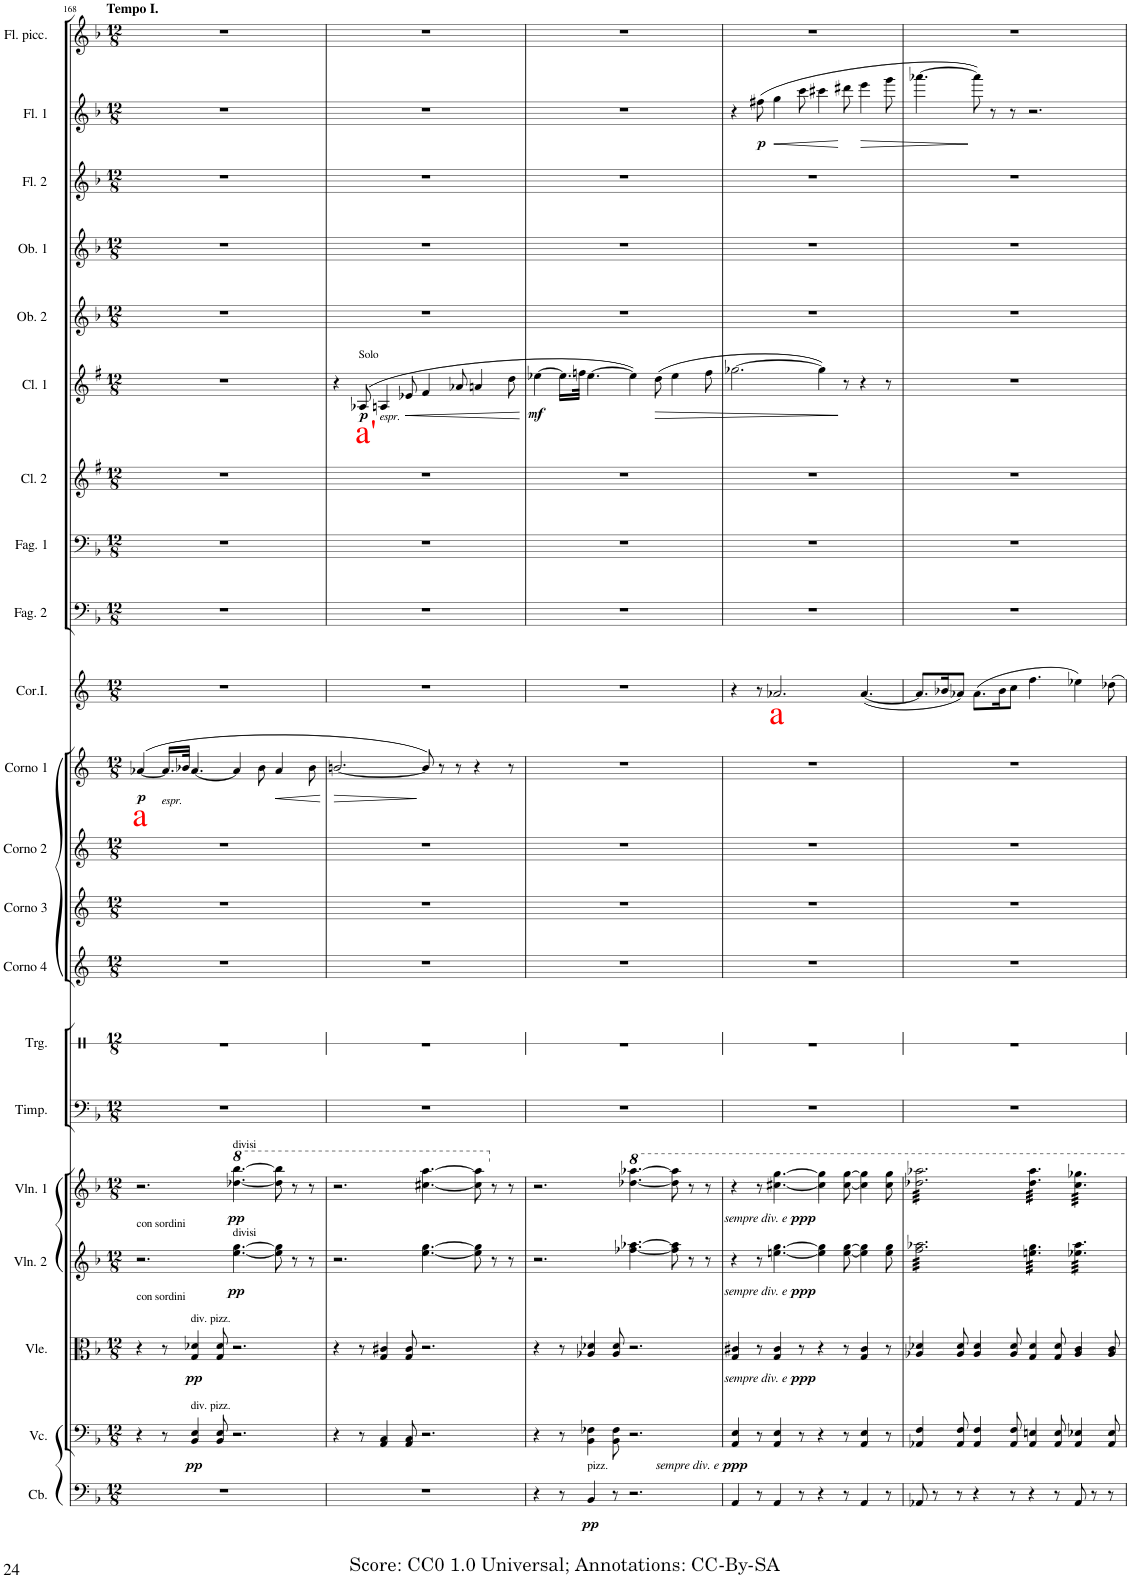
**kern	**dynam	**kern	**dynam	**kern	**dynam	**kern	**dynam	**kern	**dynam	**kern	**kern	**kern	**kern	**kern	**kern	**text	**dynam	**kern	**text	**kern	**kern	**kern	**kern	**text	**dynam	**kern	**kern	**kern	**kern	**dynam	**kern
*part21	*part21	*part20	*part20	*part19	*part19	*part18	*part18	*part17	*part17	*part16	*part15	*part14	*part13	*part12	*part11	*part11	*part11	*part10	*part10	*part9	*part8	*part7	*part6	*part6	*part6	*part5	*part4	*part3	*part2	*part2	*part1
*staff21	*staff21	*staff20	*staff20	*staff19	*staff19	*staff18	*staff18	*staff17	*staff17	*staff16	*staff15	*staff14	*staff13	*staff12	*staff11	*staff11	*staff11	*staff10	*staff10	*staff9	*staff8	*staff7	*staff6	*staff6	*staff6	*staff5	*staff4	*staff3	*staff2	*staff2	*staff1
*I"Contrabassi	*	*I"Violoncelli	*	*I"Viole	*	*I"Violini 2	*	*I"Violini  1	*	*I"Timpani	*I"Triangolo	*I"Corno in F 4	*I"Corno in F 3	*I"Corno in F 2	*I"Corno in F 1	*	*	*I"Corno Inglese	*	*I"Fagotto 2	*I"Fagotto 1	*I"Bb Clarinetto 2	*I"Bb Clarinetto 1	*	*	*I"Oboe 2	*I"Oboe 1	*I"Flauto 2	*I"Flauto 1	*	*I"Flauto Piccolo
*I'Cb.	*	*I'Vc.	*	*I'Vle.	*	*I'Vln. 2	*	*I'Vln. 1	*	*I'Timp.	*I'Trg.	*I'Corno 4	*I'Corno 3	*I'Corno 2	*I'Corno 1	*	*	*I'Cor.I.	*	*I'Fag. 2	*I'Fag. 1	*I'Cl. 2	*I'Cl. 1	*	*	*I'Ob. 2	*I'Ob. 1	*I'Fl. 2	*I'Fl. 1	*	*I'Fl. picc.
!!LO:PB:g=z
*clefF4	*	*clefF4	*	*clefC3	*	*clefG2	*	*clefG2	*	*clefF4	*clefX	*clefG2	*clefG2	*clefG2	*clefG2	*	*	*clefG2	*	*clefF4	*clefF4	*clefG2	*clefG2	*	*	*clefG2	*clefG2	*clefG2	*clefG2	*	*clefG2
*Trd7c12	*	*	*	*	*	*	*	*	*	*	*	*Trd4c7	*Trd4c7	*Trd4c7	*Trd4c7	*	*	*Trd4c7	*	*	*	*Trd1c2	*Trd1c2	*	*	*	*	*	*	*	*Trd-7c-12
*k[b-]	*	*k[b-]	*	*k[b-]	*	*k[b-]	*	*k[b-]	*	*k[b-]	*k[]	*k[]	*k[]	*k[]	*k[]	*	*	*k[]	*	*k[b-]	*k[b-]	*k[f#]	*k[f#]	*	*	*k[b-]	*k[b-]	*k[b-]	*k[b-]	*	*k[b-]
*M12/8	*	*M12/8	*	*M12/8	*	*M12/8	*	*M12/8	*	*M12/8	*M12/8	*M12/8	*M12/8	*M12/8	*M12/8	*	*	*M12/8	*	*M12/8	*M12/8	*M12/8	*M12/8	*	*	*M12/8	*M12/8	*M12/8	*M12/8	*	*M12/8
=168	=168	=168	=168	=168	=168	=168	=168	=168	=168	=168	=168	=168	=168	=168	=168	=168	=168	=168	=168	=168	=168	=168	=168	=168	=168	=168	=168	=168	=168	=168	=168
!	!	!	!	!	!	!	!	!	!	!	!	!	!	!	!	!	!	!	!	!	!	!	!	!	!	!	!	!	!	!	!LO:TX:a:B:t=Tempo I.
!	!	!	!	!	!	!	!	!LO:TX:b:t=con sordini	!	!	!	!	!	!	!	!	!	!	!	!	!	!	!	!	!	!	!	!	!	!	!
!	!	!	!	!	!	!LO:TX:b:t=con sordini	!	!	!	!	!	!	!	!	!	!	!	!	!	!	!	!	!	!	!	!	!	!	!	!	!
!	!	!	!	!	!	!	!	!	!	!	!	!	!	!	!	!LO:LY:b:color=#FF0000	!LO:DY:b	!	!	!	!	!	!	!	!	!	!	!	!	!	!
1.r	.	4r	.	4r	.	2.r	.	2.r	.	1.r	1.r	1.r	1.r	1.r	([4a-X/	a	p	1.r	.	1.r	1.r	1.r	1.r	.	.	1.r	1.r	1.r	1.r	.	1.r
!	!	!	!	!	!	!	!	!	!	!	!	!	!	!	!LO:TX:b:i:t=espr.	!	!	!	!	!	!	!	!	!	!	!	!	!	!	!	!
.	.	8r	.	8r	.	.	.	.	.	.	.	.	.	.	16.a-/LL]	.	.	.	.	.	.	.	.	.	.	.	.	.	.	.	.
.	.	.	.	.	.	.	.	.	.	.	.	.	.	.	32b-X/JJk	.	.	.	.	.	.	.	.	.	.	.	.	.	.	.	.
!	!	!	!	!LO:TX:a:t=div. pizz.	!	!	!	!	!	!	!	!	!	!	!	!	!	!	!	!	!	!	!	!	!	!	!	!	!	!	!
!	!	!LO:TX:a:t=div. pizz.	!	!	!	!	!	!	!	!	!	!	!	!	!	!	!	!	!	!	!	!	!	!	!	!	!	!	!	!	!
!	!	!	!LO:DY:b	!	!LO:DY:b	!	!	!	!	!	!	!	!	!	!	!	!	!	!	!	!	!	!	!	!	!	!	!	!	!	!
.	.	4BB-/ 4E/	pp	4G/ 4d-X/	pp	.	.	.	.	.	.	.	.	.	[4.a-/	.	.	.	.	.	.	.	.	.	.	.	.	.	.	.	.
.	.	8BB-/ 8E/	.	8G/ 8d-/	.	.	.	.	.	.	.	.	.	.	.	.	.	.	.	.	.	.	.	.	.	.	.	.	.	.	.
*	*	*	*	*	*	*	*	*8va	*	*	*	*	*	*	*	*	*	*	*	*	*	*	*	*	*	*	*	*	*	*	*
!	!	!	!	!	!	!	!	!LO:TX:a:t=divisi	!	!	!	!	!	!	!	!	!	!	!	!	!	!	!	!	!	!	!	!	!	!	!
!	!	!	!	!	!	!LO:TX:a:t=divisi	!	!	!	!	!	!	!	!	!	!	!	!	!	!	!	!	!	!	!	!	!	!	!	!	!
!	!	!	!	!	!	!	!LO:DY:b	!	!LO:DY:b	!	!	!	!	!	!	!	!	!	!	!	!	!	!	!	!	!	!	!	!	!	!
.	.	2.r	.	2.r	.	[4.ee\ [4.gg\	pp	[4.ddd-X\ [4.bbb-\	pp	.	.	.	.	.	4a-/]	.	.	.	.	.	.	.	.	.	.	.	.	.	.	.	.
.	.	.	.	.	.	.	.	.	.	.	.	.	.	.	8b-\	.	.	.	.	.	.	.	.	.	.	.	.	.	.	.	.
!	!	!	!	!	!	!	!	!	!	!	!	!	!	!	!	!	!LO:HP:b	!	!	!	!	!	!	!	!	!	!	!	!	!	!
.	.	.	.	.	.	8ee\] 8gg\]	.	8ddd-\] 8bbb-\]	.	.	.	.	.	.	4a-/	.	<	.	.	.	.	.	.	.	.	.	.	.	.	.	.
.	.	.	.	.	.	8r	.	8r	.	.	.	.	.	.	.	.	.	.	.	.	.	.	.	.	.	.	.	.	.	.	.
.	.	.	.	.	.	8r	.	8r	.	.	.	.	.	.	8b-\	.	.	.	.	.	.	.	.	.	.	.	.	.	.	.	.
.	.	.	.	.	.	.	.	.	.	.	.	.	.	.	.	.	[	.	.	.	.	.	.	.	.	.	.	.	.	.	.
=169	=169	=169	=169	=169	=169	=169	=169	=169	=169	=169	=169	=169	=169	=169	=169	=169	=169	=169	=169	=169	=169	=169	=169	=169	=169	=169	=169	=169	=169	=169	=169
!	!	!	!	!	!	!	!	!	!	!	!	!	!	!	!	!	!LO:HP:b	!	!	!	!	!	!	!	!	!	!	!	!	!	!
1.r	.	4r	.	4r	.	2.r	.	2.r	.	1.r	1.r	1.r	1.r	1.r	[2.bn/	.	>	1.r	.	1.r	1.r	1.r	4r	.	.	1.r	1.r	1.r	1.r	.	1.r
!	!	!	!	!	!	!	!	!	!	!	!	!	!	!	!	!	!	!	!	!	!	!	!LO:TX:a:t=Solo	!	!	!	!	!	!	!	!
!	!	!	!	!	!	!	!	!	!	!	!	!	!	!	!	!	!	!	!	!	!	!	!	!LO:LY:b:color=#FF0000	!LO:DY:b	!	!	!	!	!	!
.	.	8r	.	8r	.	.	.	.	.	.	.	.	.	.	.	.	.	.	.	.	.	.	(8A-X/	a'	p	.	.	.	.	.	.
!	!	!	!	!	!	!	!	!	!	!	!	!	!	!	!	!	!	!	!	!	!	!	!LO:TX:b:i:t=espr.	!	!	!	!	!	!	!	!
.	.	4AA/ 4C/	.	4G/ 4c#X/	.	.	.	.	.	.	.	.	.	.	.	.	.	.	.	.	.	.	4An/	.	.	.	.	.	.	.	.
!	!	!	!	!	!	!	!	!	!	!	!	!	!	!	!	!	!	!	!	!	!	!	!	!	!LO:HP:b	!	!	!	!	!	!
.	.	8AA/ 8C/	.	8G/ 8c#/	.	.	.	.	.	.	.	.	.	.	.	.	.	.	.	.	.	.	8e-X/	.	<	.	.	.	.	.	.
.	.	2.r	.	2.r	.	[4.ee\ [4.gg\	.	[4.ccc#X\ [4.aaa\	.	.	.	.	.	.	8b/])	.	]	.	.	.	.	.	4f#/	.	.	.	.	.	.	.	.
.	.	.	.	.	.	.	.	.	.	.	.	.	.	.	8r	.	.	.	.	.	.	.	.	.	.	.	.	.	.	.	.
.	.	.	.	.	.	.	.	.	.	.	.	.	.	.	8r	.	.	.	.	.	.	.	8a-X/	.	.	.	.	.	.	.	.
.	.	.	.	.	.	8ee\] 8gg\]	.	8ccc#\] 8aaa\]	.	.	.	.	.	.	4r	.	.	.	.	.	.	.	4an/	.	.	.	.	.	.	.	.
*	*	*	*	*	*	*	*	*X8va	*	*	*	*	*	*	*	*	*	*	*	*	*	*	*	*	*	*	*	*	*	*	*
.	.	.	.	.	.	8r	.	8r	.	.	.	.	.	.	.	.	.	.	.	.	.	.	.	.	.	.	.	.	.	.	.
.	.	.	.	.	.	8r	.	8r	.	.	.	.	.	.	8r	.	.	.	.	.	.	.	8dd\	.	.	.	.	.	.	.	.
.	.	.	.	.	.	.	.	.	.	.	.	.	.	.	.	.	.	.	.	.	.	.	.	.	[	.	.	.	.	.	.
=170	=170	=170	=170	=170	=170	=170	=170	=170	=170	=170	=170	=170	=170	=170	=170	=170	=170	=170	=170	=170	=170	=170	=170	=170	=170	=170	=170	=170	=170	=170	=170
!	!	!	!	!	!	!	!	!	!	!	!	!	!	!	!	!	!	!	!	!	!	!	!	!	!LO:DY:b	!	!	!	!	!	!
4r	.	4r	.	4r	.	2.r	.	2.r	.	1.r	1.r	1.r	1.r	1.r	1.r	.	.	1.r	.	1.r	1.r	1.r	[>4ee-X\	.	mf	1.r	1.r	1.r	1.r	.	1.r
8r	.	8r	.	8r	.	.	.	.	.	.	.	.	.	.	.	.	.	.	.	.	.	.	16.ee-\LL]	.	.	.	.	.	.	.	.
.	.	.	.	.	.	.	.	.	.	.	.	.	.	.	.	.	.	.	.	.	.	.	32ffn\JJk	.	.	.	.	.	.	.	.
!LO:TX:a:t=pizz.	!	!	!	!	!	!	!	!	!	!	!	!	!	!	!	!	!	!	!	!	!	!	!	!	!	!	!	!	!	!	!
!	!LO:DY:b	!	!	!	!	!	!	!	!	!	!	!	!	!	!	!	!	!	!	!	!	!	!	!	!	!	!	!	!	!	!
4BB-/	pp	4BB-\ 4F-X\	.	4A-X/ 4d-X/	.	.	.	.	.	.	.	.	.	.	.	.	.	.	.	.	.	.	[>4.ee-\	.	.	.	.	.	.	.	.
8r	.	8BB-\ 8F-\	.	8A-/ 8d-/	.	.	.	.	.	.	.	.	.	.	.	.	.	.	.	.	.	.	.	.	.	.	.	.	.	.	.
2.r	.	2.r	.	2.r	.	[4.ff-X\ [4.aa-X\	.	[4.ddd-X\ [4.aaa-X\	.	.	.	.	.	.	.	.	.	.	.	.	.	.	4ee-\])	.	.	.	.	.	.	.	.
!	!	!	!	!	!	!	!	!	!	!	!	!	!	!	!	!	!	!	!	!	!	!	!	!	!LO:HP:b	!	!	!	!	!	!
.	.	.	.	.	.	.	.	.	.	.	.	.	.	.	.	.	.	.	.	.	.	.	(>8dd\	.	>	.	.	.	.	.	.
.	.	.	.	.	.	8ff-\] 8aa-\]	.	8ddd-\] 8aaa-\]	.	.	.	.	.	.	.	.	.	.	.	.	.	.	4ee-\	.	.	.	.	.	.	.	.
.	.	.	.	.	.	8r	.	8r	.	.	.	.	.	.	.	.	.	.	.	.	.	.	.	.	.	.	.	.	.	.	.
.	.	.	.	.	.	8r	.	8r	.	.	.	.	.	.	.	.	.	.	.	.	.	.	8ff\	.	.	.	.	.	.	.	.
=171	=171	=171	=171	=171	=171	=171	=171	=171	=171	=171	=171	=171	=171	=171	=171	=171	=171	=171	=171	=171	=171	=171	=171	=171	=171	=171	=171	=171	=171	=171	=171
!	!	!	!LO:DY:b	!	!	!	!	!	!	!	!	!	!	!	!	!	!	!	!	!	!	!	!	!	!	!	!	!	!	!	!
!	!	!	!LO:DY:n=1:b	!	!LO:DY:b	!	!	!	!	!	!	!	!	!	!	!	!	!	!	!	!	!	!	!	!	!	!	!	!	!	!
!	!	!	!	!	!LO:DY:n=1:b	!	!	!	!	!	!	!	!	!	!	!	!	!	!	!	!	!	!	!	!	!	!	!	!	!	!
4AA/	.	4AA/ 4E/	other-dynamics ppp	4G/ 4c#X/	other-dynamics ppp	4r	.	4r	.	1.r	1.r	1.r	1.r	1.r	1.r	.	.	4r	.	1.r	1.r	1.r	[>2.gg-X\	.	.	1.r	1.r	1.r	4r	.	1.r
!	!	!	!	!	!	!	!	!	!	!	!	!	!	!	!	!	!	!	!	!	!	!	!	!	!	!	!	!	!	!LO:DY:b	!
8r	.	8r	.	8r	.	8r	.	8r	.	.	.	.	.	.	.	.	.	8r	.	.	.	.	.	.	.	.	.	.	(8ff#X\	p	.
!	!	!	!	!	!	!	!LO:DY:b	!	!	!	!	!	!	!	!	!	!	!	!LO:LY:b:color=#FF0000	!	!	!	!	!	!	!	!	!	!	!LO:HP:b	!
!	!	!	!	!	!	!	!LO:DY:n=1:b	!	!LO:DY:b	!	!	!	!	!	!	!	!	!	!	!	!	!	!	!	!	!	!	!	!	!	!
!	!	!	!	!	!	!	!	!	!LO:DY:n=1:b	!	!	!	!	!	!	!	!	!	!	!	!	!	!	!	!	!	!	!	!	!	!
4AA/	.	4AA/ 4E/	.	4G/ 4c#/	.	[4.een\ [4.gg\	other-dynamics ppp	[4.ccc#X\ [4.ggg\	other-dynamics ppp	.	.	.	.	.	.	.	.	2.a-X/	a	.	.	.	.	.	.	.	.	.	4gg\	<	.
8r	.	8r	.	8r	.	.	.	.	.	.	.	.	.	.	.	.	.	.	.	.	.	.	.	.	.	.	.	.	8ccc\	.	.
4r	.	4r	.	4r	.	4ee\] 4gg\]	.	4ccc#\] 4ggg\]	.	.	.	.	.	.	.	.	.	.	.	.	.	.	4gg-\])	.	.	.	.	.	4ccc#X\	.	.
8r	.	8r	.	8r	.	[8ee\ [8gg\	.	[8ccc#\ [8ggg\	.	.	.	.	.	.	.	.	.	.	.	.	.	.	8r	.	]	.	.	.	8ddd#X\	[	.
!	!	!	!	!	!	!	!	!	!	!	!	!	!	!	!	!	!	!	!	!	!	!	!	!	!	!	!	!	!	!LO:HP:b	!
4AA/	.	4AA/ 4E/	.	4G/ 4c#/	.	4ee\] 4gg\]	.	4ccc#\] 4ggg\]	.	.	.	.	.	.	.	.	.	([4.a-/	.	.	.	.	4r	.	.	.	.	.	4eee\	>	.
8r	.	8r	.	8r	.	8ee\ 8gg\	.	8ccc#\ 8ggg\	.	.	.	.	.	.	.	.	.	.	.	.	.	.	8r	.	.	.	.	.	8ggg\	.	.
=172	=172	=172	=172	=172	=172	=172	=172	=172	=172	=172	=172	=172	=172	=172	=172	=172	=172	=172	=172	=172	=172	=172	=172	=172	=172	=172	=172	=172	=172	=172	=172
*	*	*	*	*	*	*tremolo	*	*	*	*	*	*	*	*	*	*	*	*	*	*	*	*	*	*	*	*	*	*	*	*	*
*	*	*	*	*	*	*	*	*tremolo	*	*	*	*	*	*	*	*	*	*	*	*	*	*	*	*	*	*	*	*	*	*	*
8AA-X/	.	4AA-X/ 4F/	.	4A-X/ 4d-X/	.	32ff\ 32aa-X\LLL	.	32ddd-X\ 32aaa-X\LLL	.	1.r	1.r	1.r	1.r	1.r	1.r	.	.	8.a-/L]	.	1.r	1.r	1.r	1.r	.	.	1.r	1.r	1.r	[4.aaa-X\	.	1.r
.	.	.	.	.	.	32ff\ 32aa-X\	.	32ddd-X\ 32aaa-X\	.	.	.	.	.	.	.	.	.	.	.	.	.	.	.	.	.	.	.	.	.	.	.
.	.	.	.	.	.	32ff\ 32aa-X\	.	32ddd-X\ 32aaa-X\	.	.	.	.	.	.	.	.	.	.	.	.	.	.	.	.	.	.	.	.	.	.	.
.	.	.	.	.	.	32ff\ 32aa-X\	.	32ddd-X\ 32aaa-X\	.	.	.	.	.	.	.	.	.	.	.	.	.	.	.	.	.	.	.	.	.	.	.
8r	.	.	.	.	.	32ff\ 32aa-X\	.	32ddd-X\ 32aaa-X\	.	.	.	.	.	.	.	.	.	.	.	.	.	.	.	.	.	.	.	.	.	.	.
.	.	.	.	.	.	32ff\ 32aa-X\	.	32ddd-X\ 32aaa-X\	.	.	.	.	.	.	.	.	.	.	.	.	.	.	.	.	.	.	.	.	.	.	.
.	.	.	.	.	.	32ff\ 32aa-X\	.	32ddd-X\ 32aaa-X\	.	.	.	.	.	.	.	.	.	16b-X/K	.	.	.	.	.	.	.	.	.	.	.	.	.
.	.	.	.	.	.	32ff\ 32aa-X\	.	32ddd-X\ 32aaa-X\	.	.	.	.	.	.	.	.	.	.	.	.	.	.	.	.	.	.	.	.	.	.	.
8r	.	8AA-/ 8F/	.	8A-/ 8d-/	.	32ff\ 32aa-X\	.	32ddd-X\ 32aaa-X\	.	.	.	.	.	.	.	.	.	8a-X/J)	.	.	.	.	.	.	.	.	.	.	.	.	.
.	.	.	.	.	.	32ff\ 32aa-X\	.	32ddd-X\ 32aaa-X\	.	.	.	.	.	.	.	.	.	.	.	.	.	.	.	.	.	.	.	.	.	.	.
.	.	.	.	.	.	32ff\ 32aa-X\	.	32ddd-X\ 32aaa-X\	.	.	.	.	.	.	.	.	.	.	.	.	.	.	.	.	.	.	.	.	.	.	.
.	.	.	.	.	.	32ff\ 32aa-X\	.	32ddd-X\ 32aaa-X\	.	.	.	.	.	.	.	.	.	.	.	.	.	.	.	.	.	.	.	.	.	.	.
4r	.	4AA-/ 4F/	.	4A-/ 4d-/	.	32ff\ 32aa-X\	.	32ddd-X\ 32aaa-X\	.	.	.	.	.	.	.	.	.	(8.a-\L	.	.	.	.	.	.	.	.	.	.	8aaa-\])	]	.
.	.	.	.	.	.	32ff\ 32aa-X\	.	32ddd-X\ 32aaa-X\	.	.	.	.	.	.	.	.	.	.	.	.	.	.	.	.	.	.	.	.	.	.	.
.	.	.	.	.	.	32ff\ 32aa-X\	.	32ddd-X\ 32aaa-X\	.	.	.	.	.	.	.	.	.	.	.	.	.	.	.	.	.	.	.	.	.	.	.
.	.	.	.	.	.	32ff\ 32aa-X\	.	32ddd-X\ 32aaa-X\	.	.	.	.	.	.	.	.	.	.	.	.	.	.	.	.	.	.	.	.	.	.	.
.	.	.	.	.	.	32ff\ 32aa-X\	.	32ddd-X\ 32aaa-X\	.	.	.	.	.	.	.	.	.	.	.	.	.	.	.	.	.	.	.	.	8r	.	.
.	.	.	.	.	.	32ff\ 32aa-X\	.	32ddd-X\ 32aaa-X\	.	.	.	.	.	.	.	.	.	.	.	.	.	.	.	.	.	.	.	.	.	.	.
.	.	.	.	.	.	32ff\ 32aa-X\	.	32ddd-X\ 32aaa-X\	.	.	.	.	.	.	.	.	.	16b-\K	.	.	.	.	.	.	.	.	.	.	.	.	.
.	.	.	.	.	.	32ff\ 32aa-X\	.	32ddd-X\ 32aaa-X\	.	.	.	.	.	.	.	.	.	.	.	.	.	.	.	.	.	.	.	.	.	.	.
8r	.	8AA-/ 8F/	.	8A-/ 8d-/	.	32ff\ 32aa-X\	.	32ddd-X\ 32aaa-X\	.	.	.	.	.	.	.	.	.	8cc\J	.	.	.	.	.	.	.	.	.	.	8r	.	.
.	.	.	.	.	.	32ff\ 32aa-X\	.	32ddd-X\ 32aaa-X\	.	.	.	.	.	.	.	.	.	.	.	.	.	.	.	.	.	.	.	.	.	.	.
.	.	.	.	.	.	32ff\ 32aa-X\	.	32ddd-X\ 32aaa-X\	.	.	.	.	.	.	.	.	.	.	.	.	.	.	.	.	.	.	.	.	.	.	.
.	.	.	.	.	.	32ff\ 32aa-X\JJJ	.	32ddd-X\ 32aaa-X\JJJ	.	.	.	.	.	.	.	.	.	.	.	.	.	.	.	.	.	.	.	.	.	.	.
4r	.	4AA-/ 4En/	.	4G/ 4d-/	.	32een\ 32gg\LLL	.	32ddd-\ 32aaa-\LLL	.	.	.	.	.	.	.	.	.	4.ff\	.	.	.	.	.	.	.	.	.	.	2.r	.	.
.	.	.	.	.	.	32een\ 32gg\	.	32ddd-\ 32aaa-\	.	.	.	.	.	.	.	.	.	.	.	.	.	.	.	.	.	.	.	.	.	.	.
.	.	.	.	.	.	32een\ 32gg\	.	32ddd-\ 32aaa-\	.	.	.	.	.	.	.	.	.	.	.	.	.	.	.	.	.	.	.	.	.	.	.
.	.	.	.	.	.	32een\ 32gg\	.	32ddd-\ 32aaa-\	.	.	.	.	.	.	.	.	.	.	.	.	.	.	.	.	.	.	.	.	.	.	.
.	.	.	.	.	.	32een\ 32gg\	.	32ddd-\ 32aaa-\	.	.	.	.	.	.	.	.	.	.	.	.	.	.	.	.	.	.	.	.	.	.	.
.	.	.	.	.	.	32een\ 32gg\	.	32ddd-\ 32aaa-\	.	.	.	.	.	.	.	.	.	.	.	.	.	.	.	.	.	.	.	.	.	.	.
.	.	.	.	.	.	32een\ 32gg\	.	32ddd-\ 32aaa-\	.	.	.	.	.	.	.	.	.	.	.	.	.	.	.	.	.	.	.	.	.	.	.
.	.	.	.	.	.	32een\ 32gg\	.	32ddd-\ 32aaa-\	.	.	.	.	.	.	.	.	.	.	.	.	.	.	.	.	.	.	.	.	.	.	.
8r	.	8AA-/ 8E/	.	8G/ 8d-/	.	32een\ 32gg\	.	32ddd-\ 32aaa-\	.	.	.	.	.	.	.	.	.	.	.	.	.	.	.	.	.	.	.	.	.	.	.
.	.	.	.	.	.	32een\ 32gg\	.	32ddd-\ 32aaa-\	.	.	.	.	.	.	.	.	.	.	.	.	.	.	.	.	.	.	.	.	.	.	.
.	.	.	.	.	.	32een\ 32gg\	.	32ddd-\ 32aaa-\	.	.	.	.	.	.	.	.	.	.	.	.	.	.	.	.	.	.	.	.	.	.	.
.	.	.	.	.	.	32een\ 32gg\JJJ	.	32ddd-\ 32aaa-\JJJ	.	.	.	.	.	.	.	.	.	.	.	.	.	.	.	.	.	.	.	.	.	.	.
8AA-/	.	4AA-/ 4E-X/	.	4A-/ 4c/	.	32ee-X\ 32aa-\LLL	.	32ccc\ 32ggg-X\LLL	.	.	.	.	.	.	.	.	.	4ee-X\)	.	.	.	.	.	.	.	.	.	.	.	.	.
.	.	.	.	.	.	32ee-X\ 32aa-\	.	32ccc\ 32ggg-X\	.	.	.	.	.	.	.	.	.	.	.	.	.	.	.	.	.	.	.	.	.	.	.
.	.	.	.	.	.	32ee-X\ 32aa-\	.	32ccc\ 32ggg-X\	.	.	.	.	.	.	.	.	.	.	.	.	.	.	.	.	.	.	.	.	.	.	.
.	.	.	.	.	.	32ee-X\ 32aa-\	.	32ccc\ 32ggg-X\	.	.	.	.	.	.	.	.	.	.	.	.	.	.	.	.	.	.	.	.	.	.	.
8r	.	.	.	.	.	32ee-X\ 32aa-\	.	32ccc\ 32ggg-X\	.	.	.	.	.	.	.	.	.	.	.	.	.	.	.	.	.	.	.	.	.	.	.
.	.	.	.	.	.	32ee-X\ 32aa-\	.	32ccc\ 32ggg-X\	.	.	.	.	.	.	.	.	.	.	.	.	.	.	.	.	.	.	.	.	.	.	.
.	.	.	.	.	.	32ee-X\ 32aa-\	.	32ccc\ 32ggg-X\	.	.	.	.	.	.	.	.	.	.	.	.	.	.	.	.	.	.	.	.	.	.	.
.	.	.	.	.	.	32ee-X\ 32aa-\	.	32ccc\ 32ggg-X\	.	.	.	.	.	.	.	.	.	.	.	.	.	.	.	.	.	.	.	.	.	.	.
8r	.	8AA-/ 8E-/	.	8A-/ 8c/	.	32ee-X\ 32aa-\	.	32ccc\ 32ggg-X\	.	.	.	.	.	.	.	.	.	8dd-X\	.	.	.	.	.	.	.	.	.	.	.	.	.
.	.	.	.	.	.	32ee-X\ 32aa-\	.	32ccc\ 32ggg-X\	.	.	.	.	.	.	.	.	.	.	.	.	.	.	.	.	.	.	.	.	.	.	.
.	.	.	.	.	.	32ee-X\ 32aa-\	.	32ccc\ 32ggg-X\	.	.	.	.	.	.	.	.	.	.	.	.	.	.	.	.	.	.	.	.	.	.	.
.	.	.	.	.	.	32ee-X\ 32aa-\JJJ	.	32ccc\ 32ggg-X\JJJ	.	.	.	.	.	.	.	.	.	.	.	.	.	.	.	.	.	.	.	.	.	.	.
*	*	*	*	*	*	*	*	*Xtremolo	*	*	*	*	*	*	*	*	*	*	*	*	*	*	*	*	*	*	*	*	*	*	*
*	*	*	*	*	*	*Xtremolo	*	*	*	*	*	*	*	*	*	*	*	*	*	*	*	*	*	*	*	*	*	*	*	*	*
=	=	=	=	=	=	=	=	=	=	=	=	=	=	=	=	=	=	=	=	=	=	=	=	=	=	=	=	=	=	=	=
*-	*-	*-	*-	*-	*-	*-	*-	*-	*-	*-	*-	*-	*-	*-	*-	*-	*-	*-	*-	*-	*-	*-	*-	*-	*-	*-	*-	*-	*-	*-	*-
